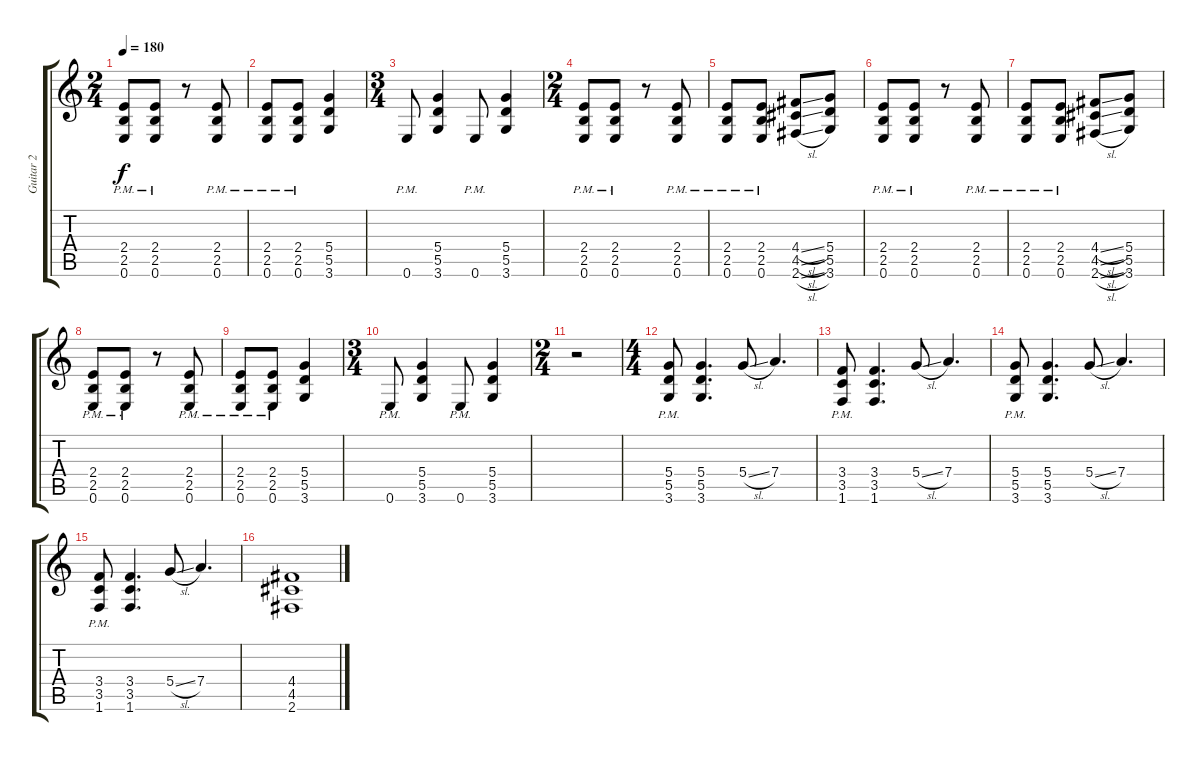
\track ("Guitar 2" "Guitar 2") {instrument distortionguitar}
\staff {score tabs}
\tuning (E4 B3 G3 D3 A2 E2) {hide}
\ts (2 4)
\tempo 180
\clef g2
\ks c
(2.4{pm} 2.5{pm} 0.6{pm}).8{dy f} (2.4{pm} 2.5{pm} 0.6{pm}).8 r.8 (2.4{pm} 2.5{pm} 0.6{pm}).8 |
(2.4{pm} 2.5{pm} 0.6{pm}).8 (2.4{pm} 2.5{pm} 0.6{pm}).8 (5.4 5.5 3.6).4 |
\ts (3 4)
0.6{pm}.8 (5.4 5.5 3.6).4 0.6{pm}.8 (5.4 5.5 3.6).4 |
\ts (2 4)
(2.4{pm} 2.5{pm} 0.6{pm}).8 (2.4{pm} 2.5{pm} 0.6{pm}).8 r.8 (2.4{pm} 2.5{pm} 0.6{pm}).8 |
(2.4{pm} 2.5{pm} 0.6{pm}).8 (2.4{pm} 2.5{pm} 0.6{pm}).8 (4.4{sl} 4.5{sl} 2.6{sl}).8 (5.4 5.5 3.6).8 |
(2.4{pm} 2.5{pm} 0.6{pm}).8 (2.4{pm} 2.5{pm} 0.6{pm}).8 r.8 (2.4{pm} 2.5{pm} 0.6{pm}).8 |
(2.4{pm} 2.5{pm} 0.6{pm}).8 (2.4{pm} 2.5{pm} 0.6{pm}).8 (4.4{sl} 4.5{sl} 2.6{sl}).8 (5.4 5.5 3.6).8 |
(2.4{pm} 2.5{pm} 0.6{pm}).8 (2.4{pm} 2.5{pm} 0.6{pm}).8 r.8 (2.4{pm} 2.5{pm} 0.6{pm}).8 |
(2.4{pm} 2.5{pm} 0.6{pm}).8 (2.4{pm} 2.5{pm} 0.6{pm}).8 (5.4 5.5 3.6).4 |
\ts (3 4)
0.6{pm}.8 (5.4 5.5 3.6).4 0.6{pm}.8 (5.4 5.5 3.6).4 |
\ts (2 4)
r.2 |
\ts (4 4)
(5.4{pm} 5.5{pm} 3.6{pm}).8 (5.4 5.5 3.6).4{d} 5.4{sl}.8 7.4.4{d} |
(3.4{pm} 3.5{pm} 1.6{pm}).8 (3.4 3.5 1.6).4{d} 5.4{sl}.8 7.4.4{d} |
(5.4{pm} 5.5{pm} 3.6{pm}).8 (5.4 5.5 3.6).4{d} 5.4{sl}.8 7.4.4{d} |
(3.4{pm} 3.5{pm} 1.6{pm}).8 (3.4 3.5 1.6).4{d} 5.4{sl}.8 7.4.4{d} |
(4.4 4.5 2.6).1
